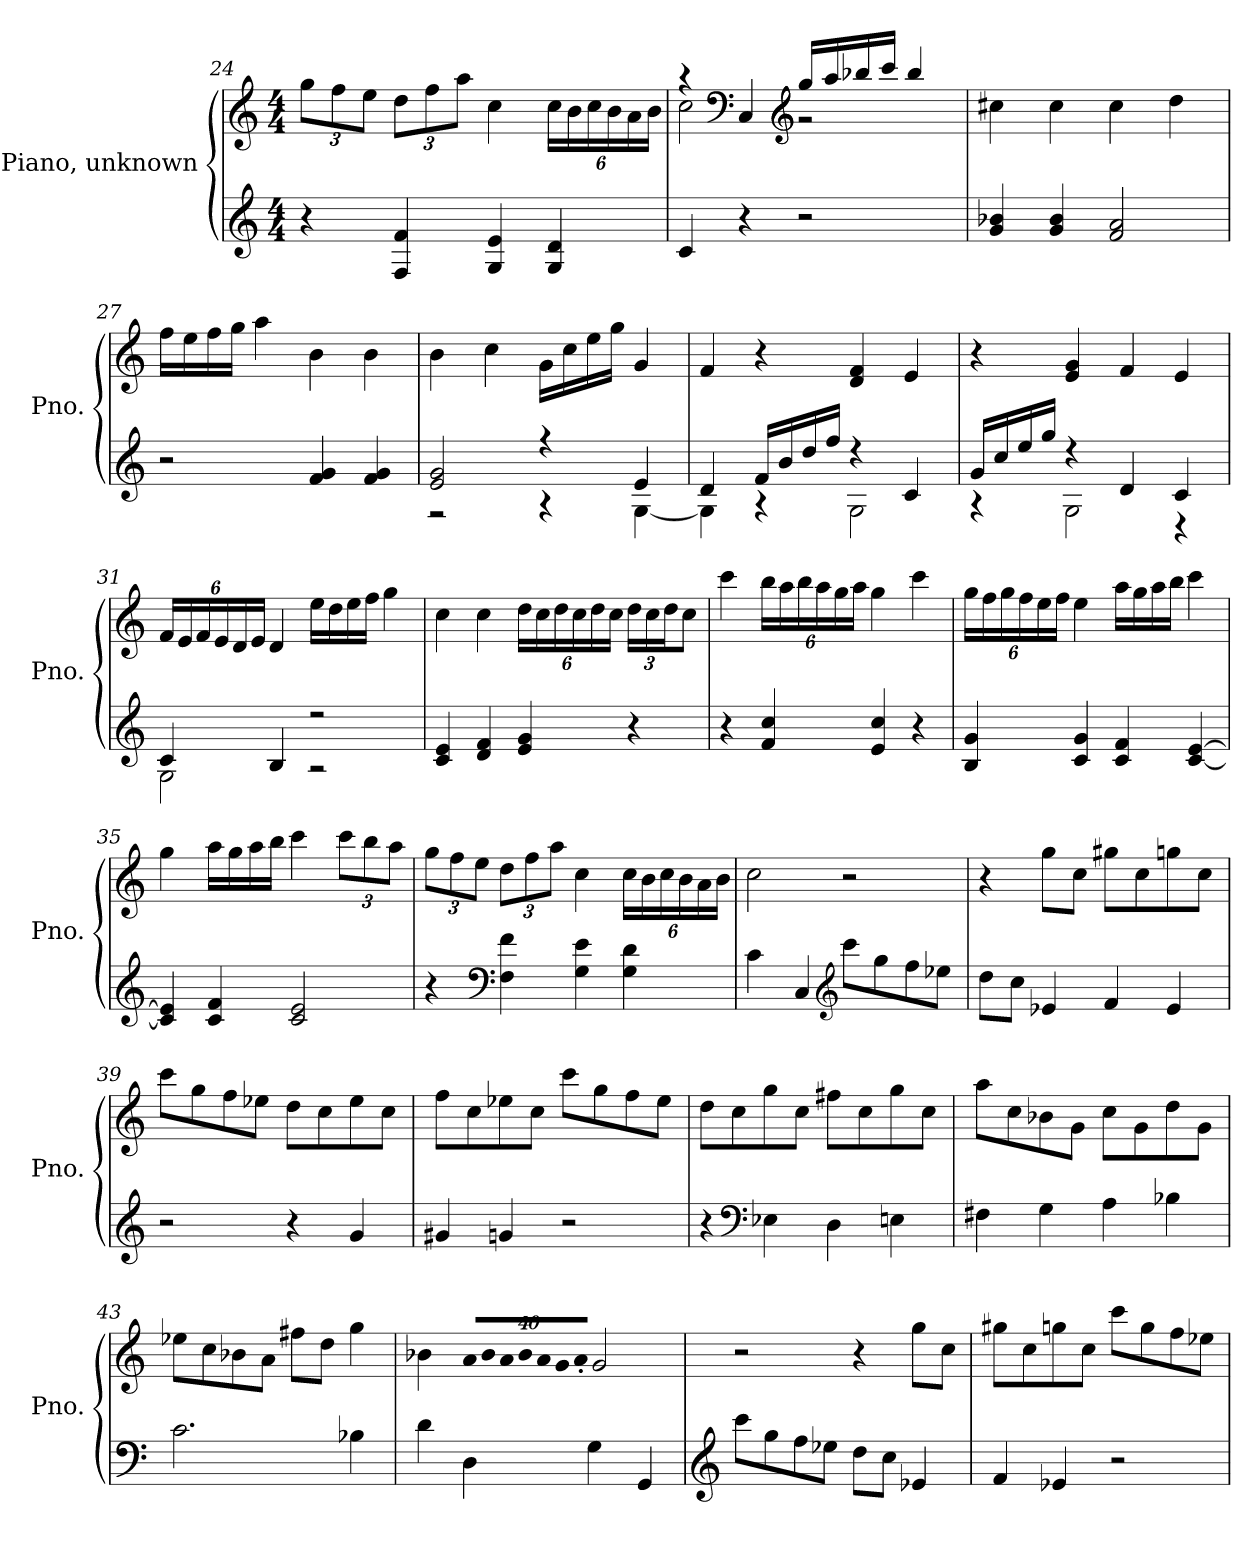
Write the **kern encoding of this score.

**kern	**kern
*part1	*part1
*staff2	*staff1
*I"Piano, unknown	*
*I'Pno.	*
*clefG2	*clefG2
*k[]	*k[]
*M4/4	*M4/4
*	*Xbrackettup
=24	=24
4r	12gg\L
.	12ff\
.	12ee\J
4F/ 4f/	12dd\L
.	12ff\
.	12aa\J
4G/ 4e/	4cc\
4G/ 4d/	24cc\LL
.	24b\
.	24cc\
.	24b\
.	24a\
.	24b\JJ
=25	=25
*	*^
4c/	4r	2cc\
*	*clefF4	*
4r	4C/	.
*	*clefG2	*
2r	16gg/LL	2r
.	16aa/	.
.	16bb-X/	.
.	16ccc/JJ	.
.	4bb-/	.
*	*v	*v
=26	=26
4g/ 4b-X/	4cc#X\
4g/ 4b-/	4cc#\
2f/ 2a/	4cc#\
.	4dd\
!!LO:LB:g=z
=27	=27
2r	16ff\LL
.	16ee\
.	16ff\
.	16gg\JJ
.	4aa\
4f/ 4g/	4b\
4f/ 4g/	4b\
=28	=28
*^	*
2e/ 2g/	2r	4b\
.	.	4cc\
4r	4r	16g\LL
.	.	16cc\
.	.	16ee\
.	.	16gg\JJ
4e/	[4G\	4g/
=29	=29	=29
4d/	4G\]	4f/
16f/LL	4r	4r
16b/	.	.
16dd/	.	.
16ff/JJ	.	.
4r	2G\	4d/ 4f/
4c/	.	4e/
=30	=30	=30
16g/LL	4r	4r
16cc/	.	.
16ee/	.	.
16gg/JJ	.	.
4r	2G\	4e/ 4g/
4d/	.	4f/
4c/	4r	4e/
=31	=31	=31
4c/	2G\	24f/LL
.	.	24e/
.	.	24f/
.	.	24e/
.	.	24d/
.	.	24e/JJ
4B/	.	4d/
2r	2r	16ee\LL
.	.	16dd\
.	.	16ee\
.	.	16ff\JJ
.	.	4gg\
*v	*v	*
!!LO:LB:g=z
=32	=32
4c/ 4e/	4cc\
4d/ 4f/	4cc\
4e/ 4g/	24dd\LL
.	24cc\
.	24dd\
.	24cc\
.	24dd\
.	24cc\JJ
4r	24dd\LL
.	24cc\
.	24dd\J
.	8cc\J
=33	=33
4r	4ccc\
4f/ 4cc/	24bb\LL
.	24aa\
.	24bb\
.	24aa\
.	24gg\
.	24aa\JJ
4e/ 4cc/	4gg\
4r	4ccc\
=34	=34
4B/ 4g/	24gg\LL
.	24ff\
.	24gg\
.	24ff\
.	24ee\
.	24ff\JJ
4c/ 4g/	4ee\
4c/ 4f/	16aa\LL
.	16gg\
.	16aa\
.	16bb\JJ
[4c/ [4e/	4ccc\
!!LO:LB:g=z
=35	=35
4c/] 4e/]	4gg\
4c/ 4f/	16aa\LL
.	16gg\
.	16aa\
.	16bb\JJ
2c/ 2e/	4ccc\
.	12ccc\L
.	12bb\
.	12aa\J
=36	=36
4r	12gg\L
.	12ff\
.	12ee\J
*clefF4	*
4F\ 4f\	12dd\L
.	12ff\
.	12aa\J
4G\ 4e\	4cc\
4G\ 4d\	24cc\LL
.	24b\
.	24cc\
.	24b\
.	24a\
.	24b\JJ
=37	=37
4c\	2cc\
4C/	.
*clefG2	*
8ccc\L	2r
8gg\	.
8ff\	.
8ee-X\J	.
=38	=38
8dd\L	4r
8cc\J	.
4e-X/	8gg\L
.	8cc\J
4f/	8gg#X\L
.	8cc\
4e-/	8ggn\
.	8cc\J
!!LO:LB:g=z
=39	=39
2r	8ccc\L
.	8gg\
.	8ff\
.	8ee-X\J
4r	8dd\L
.	8cc\
4g/	8ee-\
.	8cc\J
=40	=40
4g#X/	8ff\L
.	8cc\
4gn/	8ee-X\
.	8cc\J
2r	8ccc\L
.	8gg\
.	8ff\
.	8ee-\J
=41	=41
4r	8dd\L
.	8cc\
*clefF4	*
4E-X\	8gg\
.	8cc\J
4D\	8ff#X\L
.	8cc\
4En\	8gg\
.	8cc\J
=42	=42
4F#X\	8aa\L
.	8cc\
4G\	8b-X\
.	8g\J
4A\	8cc\L
.	8g\
4B-X\	8dd\
.	8g\J
!!LO:LB:g=z
=43	=43
2.c\	8ee-X\L
.	8cc\
.	8b-X\
.	8a\J
.	8ff#X\L
.	8dd\J
4B-X\	4gg\
=44	=44
4d\	4b-X\
!	!LO:N:vis=32
4D\	640%23a/LLL
!	!LO:N:vis=32
.	640%23b-/
!	!LO:N:vis=32
.	640%23a/
!	!LO:N:vis=32
.	640%23b-/
!	!LO:N:vis=32
.	640%23a/
!	!LO:N:vis=32
.	640%23g/
!	!LO:N:vis=32
.	640%23a'/JJJ
4G\	.
.	2g/
4GG/	.
640ryy	.
=45	=45
*clefG2	*
8ccc\L	2r
8gg\	.
8ff\	.
8ee-X\J	.
8dd\L	4r
8cc\J	.
4e-X/	8gg\L
.	8cc\J
=46	=46
4f/	8gg#X\L
.	8cc\
4e-X/	8ggn\
.	8cc\J
2r	8ccc\L
.	8gg\
.	8ff\
.	8ee-X\J
=	=
*-	*-
